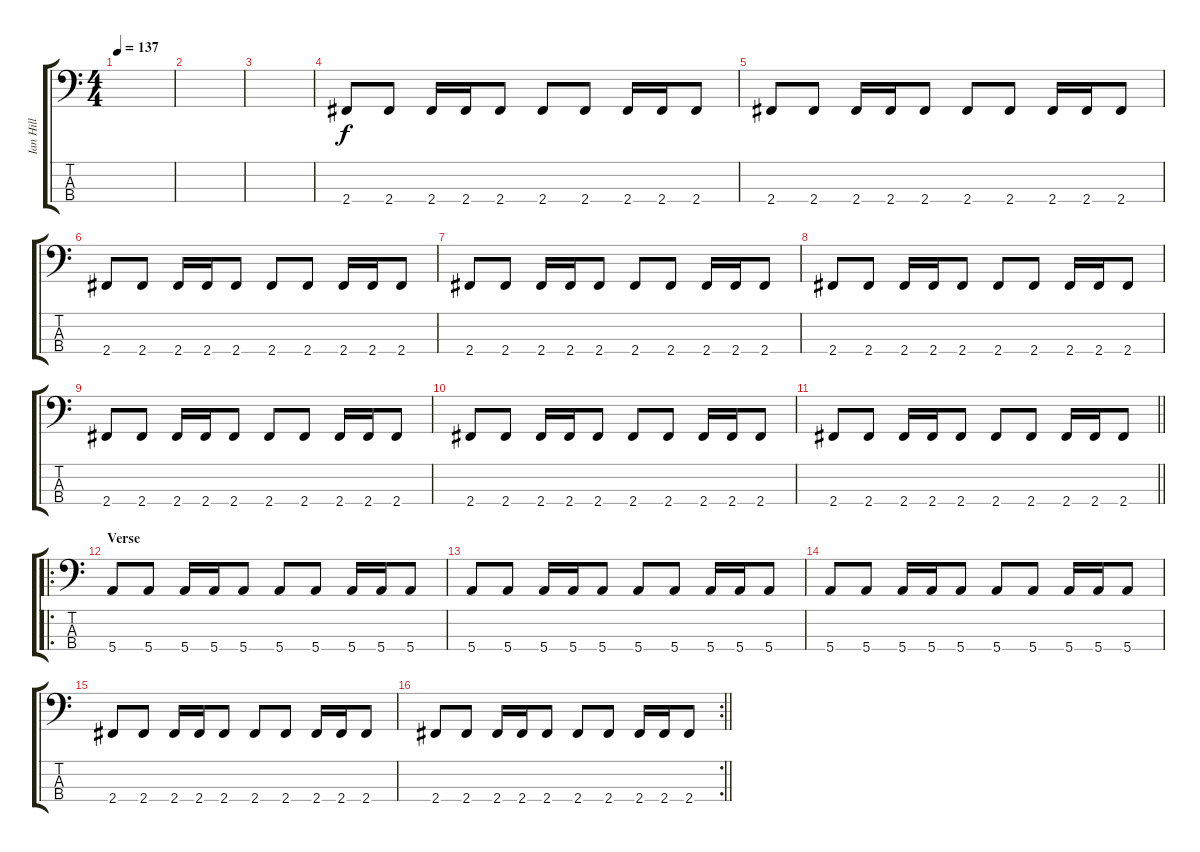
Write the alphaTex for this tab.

\track ("Ian Hill" "Ian Hill") {instrument electricbasspick}
\staff {score tabs}
\tuning (G2 D2 A1 E1) {hide}
\ts (4 4)
\tempo 137
\clef f4
\ks c
|
|
|
2.4.8 2.4.8 2.4.16 2.4.16 2.4.8 2.4.8 2.4.8 2.4.16 2.4.16 2.4.8 |
2.4.8 2.4.8 2.4.16 2.4.16 2.4.8 2.4.8 2.4.8 2.4.16 2.4.16 2.4.8 |
2.4.8 2.4.8 2.4.16 2.4.16 2.4.8 2.4.8 2.4.8 2.4.16 2.4.16 2.4.8 |
2.4.8 2.4.8 2.4.16 2.4.16 2.4.8 2.4.8 2.4.8 2.4.16 2.4.16 2.4.8 |
2.4.8 2.4.8 2.4.16 2.4.16 2.4.8 2.4.8 2.4.8 2.4.16 2.4.16 2.4.8 |
2.4.8 2.4.8 2.4.16 2.4.16 2.4.8 2.4.8 2.4.8 2.4.16 2.4.16 2.4.8 |
2.4.8 2.4.8 2.4.16 2.4.16 2.4.8 2.4.8 2.4.8 2.4.16 2.4.16 2.4.8 |
\barLineRight lightlight
2.4.8 2.4.8 2.4.16 2.4.16 2.4.8 2.4.8 2.4.8 2.4.16 2.4.16 2.4.8 |
\ro
\section ("" "Verse")
5.4.8 5.4.8 5.4.16 5.4.16 5.4.8 5.4.8 5.4.8 5.4.16 5.4.16 5.4.8 |
5.4.8 5.4.8 5.4.16 5.4.16 5.4.8 5.4.8 5.4.8 5.4.16 5.4.16 5.4.8 |
5.4.8 5.4.8 5.4.16 5.4.16 5.4.8 5.4.8 5.4.8 5.4.16 5.4.16 5.4.8 |
2.4.8 2.4.8 2.4.16 2.4.16 2.4.8 2.4.8 2.4.8 2.4.16 2.4.16 2.4.8 |
\rc 2
\barLineRight lightlight
2.4.8 2.4.8 2.4.16 2.4.16 2.4.8 2.4.8 2.4.8 2.4.16 2.4.16 2.4.8
